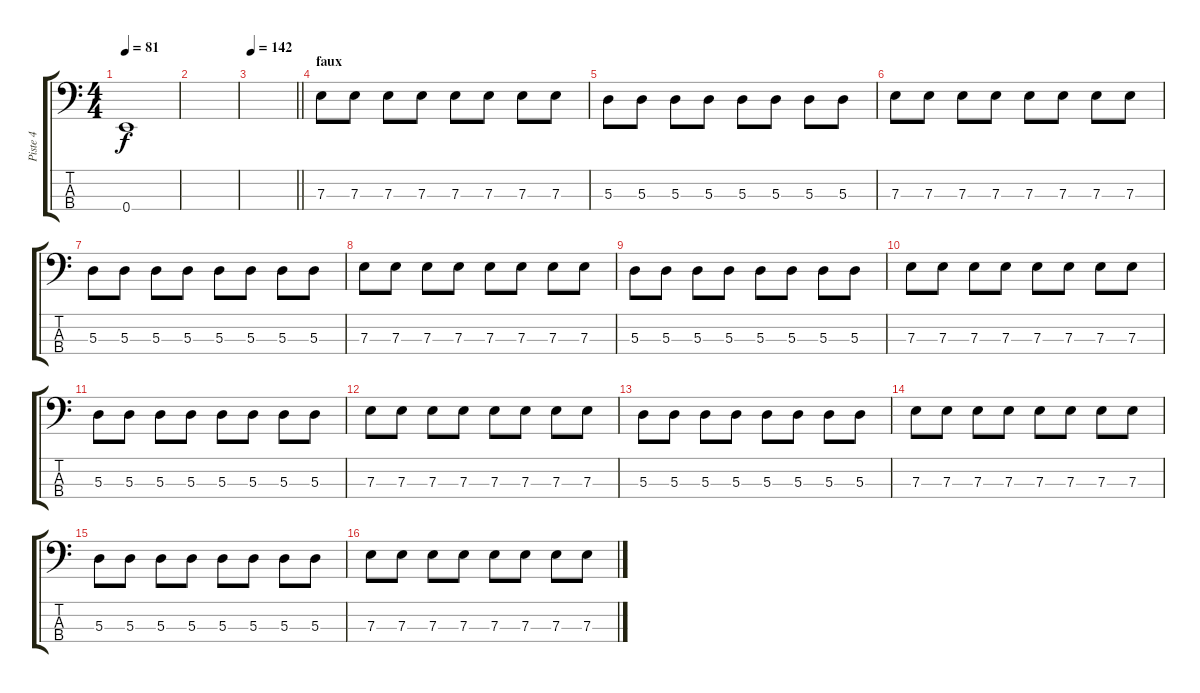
\track ("Piste 4" "Piste 4") {instrument electricbassfinger}
\staff {score tabs}
\tuning (G2 D2 A1 E1) {hide}
\ts (4 4)
\tempo 81
\clef f4
\ks c
0.4.1{dy f} |
|
\tempo 142
\barLineRight lightlight
|
\section ("" "faux")
7.3.8 7.3.8 7.3.8 7.3.8 7.3.8 7.3.8 7.3.8 7.3.8 |
5.3.8 5.3.8 5.3.8 5.3.8 5.3.8 5.3.8 5.3.8 5.3.8 |
7.3.8 7.3.8 7.3.8 7.3.8 7.3.8 7.3.8 7.3.8 7.3.8 |
5.3.8 5.3.8 5.3.8 5.3.8 5.3.8 5.3.8 5.3.8 5.3.8 |
7.3.8 7.3.8 7.3.8 7.3.8 7.3.8 7.3.8 7.3.8 7.3.8 |
5.3.8 5.3.8 5.3.8 5.3.8 5.3.8 5.3.8 5.3.8 5.3.8 |
7.3.8 7.3.8 7.3.8 7.3.8 7.3.8 7.3.8 7.3.8 7.3.8 |
5.3.8 5.3.8 5.3.8 5.3.8 5.3.8 5.3.8 5.3.8 5.3.8 |
7.3.8 7.3.8 7.3.8 7.3.8 7.3.8 7.3.8 7.3.8 7.3.8 |
5.3.8 5.3.8 5.3.8 5.3.8 5.3.8 5.3.8 5.3.8 5.3.8 |
7.3.8 7.3.8 7.3.8 7.3.8 7.3.8 7.3.8 7.3.8 7.3.8 |
5.3.8 5.3.8 5.3.8 5.3.8 5.3.8 5.3.8 5.3.8 5.3.8 |
7.3.8 7.3.8 7.3.8 7.3.8 7.3.8 7.3.8 7.3.8 7.3.8
